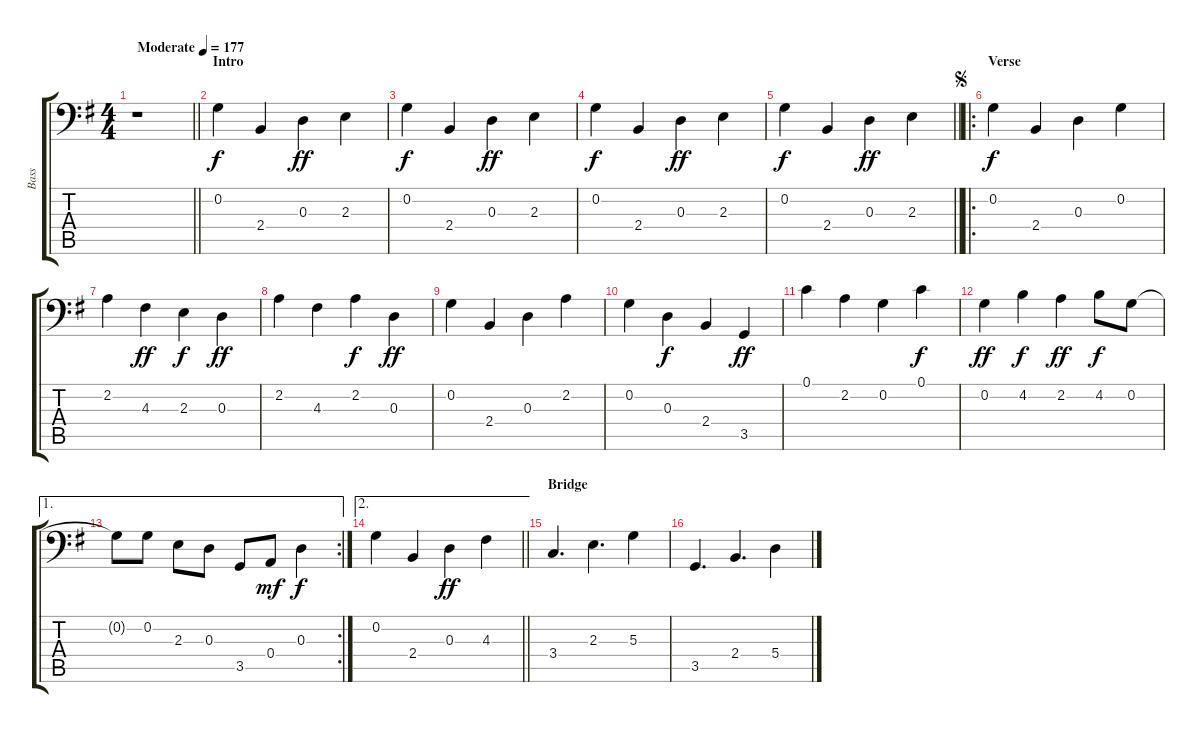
\track ("Bass" "Bass") {instrument electricbassfinger}
\staff {score tabs}
\tuning (C3 G2 D2 A1 E1 B0) {hide}
\ts (4 4)
\tempo (177 "Moderate")
\clef f4
\barLineRight lightlight
\ks g
r.1{dy f instrument electricbassfinger} |
\section ("" "Intro")
0.2.4 2.4.4 0.3.4{dy ff} 2.3.4 |
0.2.4{dy f} 2.4.4 0.3.4{dy ff} 2.3.4 |
0.2.4{dy f} 2.4.4 0.3.4{dy ff} 2.3.4 |
\barLineRight lightlight
0.2.4{dy f} 2.4.4 0.3.4{dy ff} 2.3.4 |
\ro
\section ("" "Verse")
\jump segno
0.2.4{dy f} 2.4.4 0.3.4 0.2.4 |
2.2.4 4.3.4{dy ff} 2.3.4{dy f} 0.3.4{dy ff} |
2.2.4 4.3.4 2.2.4{dy f} 0.3.4{dy ff} |
0.2.4 2.4.4 0.3.4 2.2.4 |
0.2.4 0.3.4{dy f} 2.4.4 3.5.4{dy ff} |
0.1.4 2.2.4 0.2.4 0.1.4{dy f} |
0.2.4{dy ff} 4.2.4{dy f} 2.2.4{dy ff} 4.2.8{dy f} 0.2.8 |
\ae 1
\rc 2
0.2{t}.8 0.2.8 2.3.8 0.3.8 3.5.8 0.4.8{dy mf} 0.3.4{dy f} |
\ae 2
\barLineRight lightlight
0.2.4 2.4.4 0.3.4{dy ff} 4.3.4 |
\section ("" "Bridge")
3.4.4{d} 2.3.4{d} 5.3.4 |
3.5.4{d} 2.4.4{d} 5.4.4
